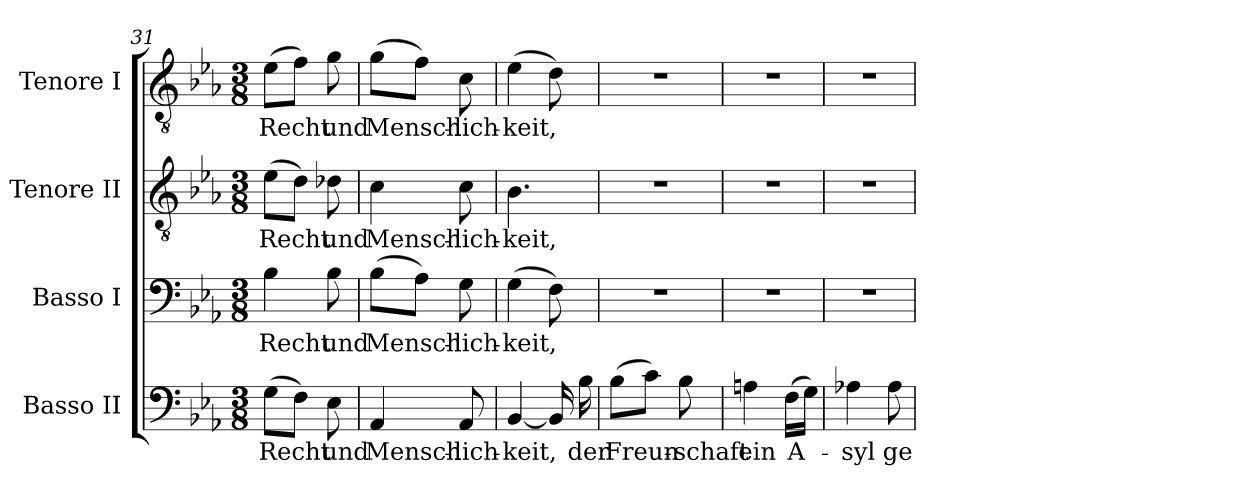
**kern	**text	**kern	**text	**kern	**text	**kern	**text
*part4	*part4	*part3	*part3	*part2	*part2	*part1	*part1
*staff4	*staff4	*staff3	*staff3	*staff2	*staff2	*staff1	*staff1
*I"Basso II	*	*I"Basso I	*	*I"Tenore II	*	*I"Tenore I	*
*I'B.	*	*I'B.	*	*I'T.	*	*I'T.	*
*clefF4	*	*clefF4	*	*clefGv2	*	*clefGv2	*
*	*	*	*	*ITrd7c12	*	*ITrd7c12	*
*k[b-e-a-]	*	*k[b-e-a-]	*	*k[b-e-a-]	*	*k[b-e-a-]	*
*E-:	*	*E-:	*	*E-:	*	*E-:	*
*M3/8	*	*M3/8	*	*M3/8	*	*M3/8	*
=31	=31	=31	=31	=31	=31	=31	=31
!	!LO:LY:b:color=#000000	!	!	!	!	!	!
!	!	!	!LO:LY:b:color=#000000	!	!	!	!
!	!	!	!	!	!LO:LY:b:color=#000000	!	!
!	!	!	!	!	!	!	!LO:LY:b:color=#000000
(8Gi\L	Recht	4B-i\	Recht	(8E-i\L	Recht	(8E-i\L	Recht
8Fi\J)	.	.	.	8Di\J)	.	8Fi\J)	.
!	!LO:LY:b:color=#000000	!	!	!	!	!	!
!	!	!	!LO:LY:b:color=#000000	!	!	!	!
!	!	!	!	!	!LO:LY:b:color=#000000	!	!
!	!	!	!	!	!	!	!LO:LY:b:color=#000000
8E-i\	und	8B-i\	und	8D-Xi\	und	8Gi\	und
=32	=32	=32	=32	=32	=32	=32	=32
!	!LO:LY:b:color=#000000	!	!	!	!	!	!
!	!	!	!LO:LY:b:color=#000000	!	!	!	!
!	!	!	!	!	!LO:LY:b:color=#000000	!	!
!	!	!	!	!	!	!	!LO:LY:b:color=#000000
4AA-i/	Mensch-	(8B-i\L	Mensch-	4Ci\	Mensch-	(8Gi\L	Mensch-
.	.	8A-i\J)	.	.	.	8Fi\J)	.
!	!LO:LY:b:color=#000000	!	!	!	!	!	!
!	!	!	!LO:LY:b:color=#000000	!	!	!	!
!	!	!	!	!	!LO:LY:b:color=#000000	!	!
!	!	!	!	!	!	!	!LO:LY:b:color=#000000
8AA-i/	-lich-	8Gi\	-lich-	8Ci\	-lich-	8Ci\	-lich-
!!LO:LB:g=z
=33	=33	=33	=33	=33	=33	=33	=33
!	!LO:LY:b:color=#000000	!	!	!	!	!	!
!	!	!	!LO:LY:b:color=#000000	!	!	!	!
!	!	!	!	!	!LO:LY:b:color=#000000	!	!
!	!	!	!	!	!	!	!LO:LY:b:color=#000000
[4BB-i/	-keit,	(4Gi\	-keit,	4.BB-i\	-keit,	(4E-i\	-keit,
16BB-i/]	.	8Fi\)	.	.	.	8Di\)	.
!	!LO:LY:b:color=#000000	!	!	!	!	!	!
16B-i\	der	.	.	.	.	.	.
=34	=34	=34	=34	=34	=34	=34	=34
!	!LO:LY:b:color=#000000	!LO:N:vis=1	!	!LO:N:vis=1	!	!LO:N:vis=1	!
(8B-i\L	Freun-	4.r	.	4.r	.	4.r	.
8ci\J)	.	.	.	.	.	.	.
!	!LO:LY:b:color=#000000	!	!	!	!	!	!
8B-i\	-schaft	.	.	.	.	.	.
=35	=35	=35	=35	=35	=35	=35	=35
!	!LO:LY:b:color=#000000	!LO:N:vis=1	!	!LO:N:vis=1	!	!LO:N:vis=1	!
4Ani\	ein	4.r	.	4.r	.	4.r	.
!	!LO:LY:b:color=#000000	!	!	!	!	!	!
(16Fi\LL	A-	.	.	.	.	.	.
16Gi\JJ)	.	.	.	.	.	.	.
=36	=36	=36	=36	=36	=36	=36	=36
!	!LO:LY:b:color=#000000	!LO:N:vis=1	!	!LO:N:vis=1	!	!LO:N:vis=1	!
4A-Xi\	-syl	4.r	.	4.r	.	4.r	.
!	!LO:LY:b:color=#000000	!	!	!	!	!	!
8A-i\	ge-	.	.	.	.	.	.
=	=	=	=	=	=	=	=
*-	*-	*-	*-	*-	*-	*-	*-
